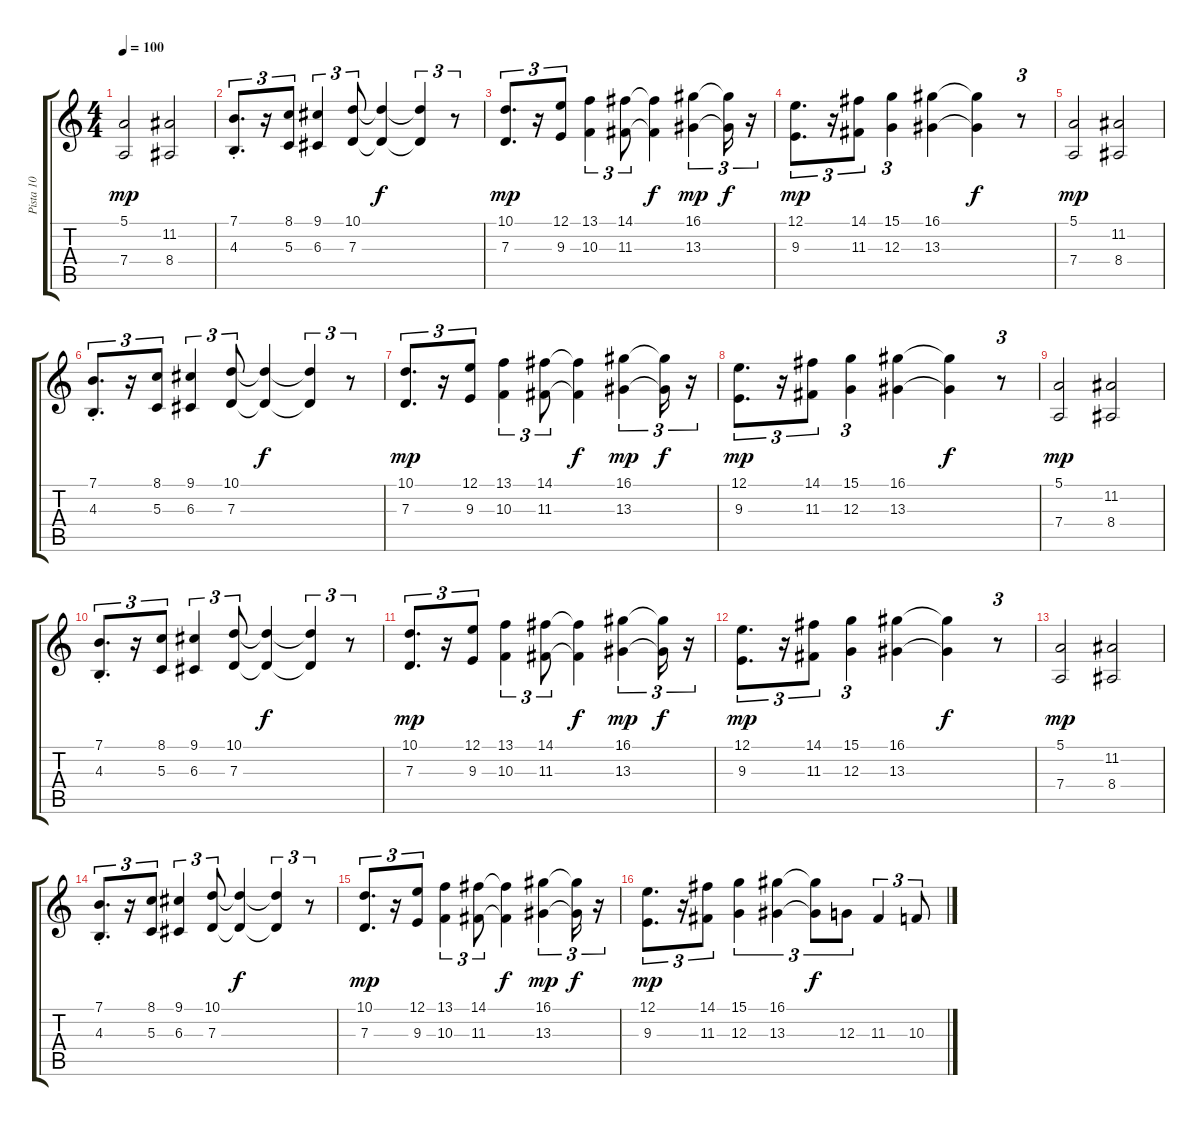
\track ("Pista 10" "Pista 10") {instrument koto}
\staff {score tabs}
\tuning (E4 B3 G3 D3 A2 E2) {hide}
\ts (4 4)
\tempo 100
\clef g2
\ks c
(5.1 7.4).2{dy mp} (11.2 8.4).2 |
(7.1{st} 4.3).8{d tu (3 2)} r.16{tu (3 2)} (8.1 5.3).8{tu (3 2)} (9.1 6.3).4{tu (3 2)} (10.1 7.3).8{tu (3 2)} (10.1{t} 7.3{t}).4{dy f} (10.1{t} 7.3{t}).4{tu (3 2)} r.8{tu (3 2)} |
(10.1 7.3).8{d tu (3 2) dy mp} r.16{tu (3 2)} (12.1 9.3).8{tu (3 2)} (13.1 10.3).4{tu (3 2)} (14.1 11.3).8{tu (3 2)} (14.1{t} 11.3{t}).4{dy f} (16.1 13.3).4{tu (3 2) dy mp} (16.1{t} 13.3{t}).16{tu (3 2) dy f} r.16{tu (3 2)} |
(12.1 9.3).8{d tu (3 2) dy mp} r.16{tu (3 2)} (14.1 11.3).8{tu (3 2)} (15.1 12.3).4{tu (3 2)} (16.1 13.3).4 (16.1{t} 13.3{t}).4{dy f} r.8{tu (3 2)} |
(5.1 7.4).2{dy mp} (11.2 8.4).2 |
(7.1{st} 4.3).8{d tu (3 2)} r.16{tu (3 2)} (8.1 5.3).8{tu (3 2)} (9.1 6.3).4{tu (3 2)} (10.1 7.3).8{tu (3 2)} (10.1{t} 7.3{t}).4{dy f} (10.1{t} 7.3{t}).4{tu (3 2)} r.8{tu (3 2)} |
(10.1 7.3).8{d tu (3 2) dy mp} r.16{tu (3 2)} (12.1 9.3).8{tu (3 2)} (13.1 10.3).4{tu (3 2)} (14.1 11.3).8{tu (3 2)} (14.1{t} 11.3{t}).4{dy f} (16.1 13.3).4{tu (3 2) dy mp} (16.1{t} 13.3{t}).16{tu (3 2) dy f} r.16{tu (3 2)} |
(12.1 9.3).8{d tu (3 2) dy mp} r.16{tu (3 2)} (14.1 11.3).8{tu (3 2)} (15.1 12.3).4{tu (3 2)} (16.1 13.3).4 (16.1{t} 13.3{t}).4{dy f} r.8{tu (3 2)} |
(5.1 7.4).2{dy mp} (11.2 8.4).2 |
(7.1{st} 4.3).8{d tu (3 2)} r.16{tu (3 2)} (8.1 5.3).8{tu (3 2)} (9.1 6.3).4{tu (3 2)} (10.1 7.3).8{tu (3 2)} (10.1{t} 7.3{t}).4{dy f} (10.1{t} 7.3{t}).4{tu (3 2)} r.8{tu (3 2)} |
(10.1 7.3).8{d tu (3 2) dy mp} r.16{tu (3 2)} (12.1 9.3).8{tu (3 2)} (13.1 10.3).4{tu (3 2)} (14.1 11.3).8{tu (3 2)} (14.1{t} 11.3{t}).4{dy f} (16.1 13.3).4{tu (3 2) dy mp} (16.1{t} 13.3{t}).16{tu (3 2) dy f} r.16{tu (3 2)} |
(12.1 9.3).8{d tu (3 2) dy mp} r.16{tu (3 2)} (14.1 11.3).8{tu (3 2)} (15.1 12.3).4{tu (3 2)} (16.1 13.3).4 (16.1{t} 13.3{t}).4{dy f} r.8{tu (3 2)} |
(5.1 7.4).2{dy mp} (11.2 8.4).2 |
(7.1{st} 4.3).8{d tu (3 2)} r.16{tu (3 2)} (8.1 5.3).8{tu (3 2)} (9.1 6.3).4{tu (3 2)} (10.1 7.3).8{tu (3 2)} (10.1{t} 7.3{t}).4{dy f} (10.1{t} 7.3{t}).4{tu (3 2)} r.8{tu (3 2)} |
(10.1 7.3).8{d tu (3 2) dy mp} r.16{tu (3 2)} (12.1 9.3).8{tu (3 2)} (13.1 10.3).4{tu (3 2)} (14.1 11.3).8{tu (3 2)} (14.1{t} 11.3{t}).4{dy f} (16.1 13.3).4{tu (3 2) dy mp} (16.1{t} 13.3{t}).16{tu (3 2) dy f} r.16{tu (3 2)} |
(12.1 9.3).8{d tu (3 2) dy mp} r.16{tu (3 2)} (14.1 11.3).8{tu (3 2)} (15.1 12.3).4{tu (3 2)} (16.1 13.3).4{tu (3 2)} (16.1{t} 13.3{t}).8{tu (3 2) dy f} 12.3.8{tu (3 2)} 11.3.4{tu (3 2)} 10.3.8{tu (3 2)}
